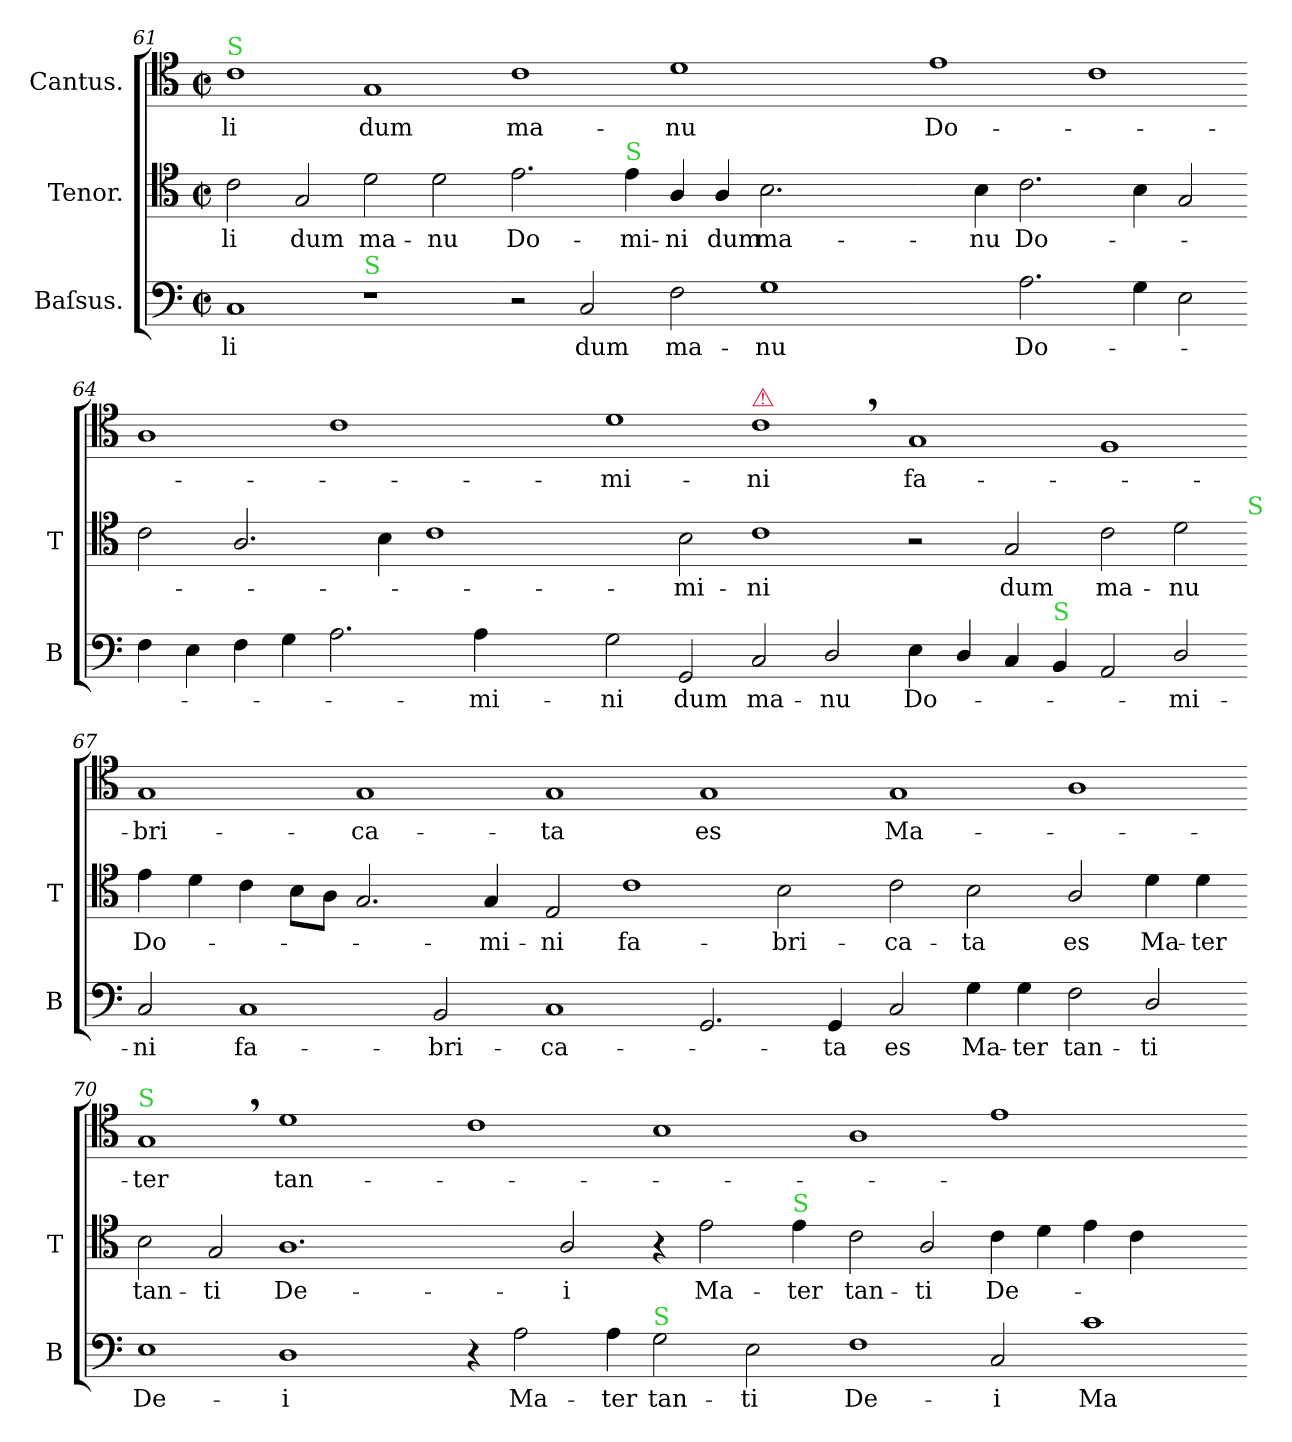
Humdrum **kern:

**kern	**text	**kern	**text	**kern	**text
*part3	*part3	*part2	*part2	*part1	*part1
*staff3	*staff3	*staff2	*staff2	*staff1	*staff1
*I"Baſsus.	*	*I"Tenor.	*	*I"Cantus.	*
*I'B	*	*I'T	*	*	*
*clefF4	*	*clefC4	*	*clefC4	*
*k[]	*	*k[]	*	*k[]	*
*M2/1	*	*M2/1	*	*M2/1	*
*met(c|)	*	*met(c|)	*	*met(c|)	*
=61	=61	=61	=61	=61	=61
!	!	!	!	!LO:TX:a:color=limegreen:t=S	!
1C/	-li	2c\	-li	1c\	-li
.	.	2G/	dum	.	.
!LO:TX:a:color=limegreen:t=S	!	!	!	!	!
1r	.	2d\	ma-	1G/	dum
.	.	2d\	-nu	.	.
=62-	=62-	=62-	=62-	=62-	=62-
2r	.	2.e\	Do-	1c\	ma-
2C/	dum	.	.	.	.
!	!	!LO:TX:a:color=limegreen:t=S	!	!	!
.	.	4e\	-mi-	.	.
2F\	ma-	4A/	-ni	1d\	-nu
.	.	4A/	dum	.	.
1G\	-nu	2.B\	ma-	.	.
.	.	.	.	2ryy	.
.	.	4ryy	.	.	.
=63-	=63-	=63-	=63-	=63-	=63-
2ryy	.	4ryy	.	1e\	Do-
.	.	4B\	-nu	.	.
2.A\	Do-	2.c\	Do-	.	.
.	.	.	.	1c\	.
4G\	.	4B\	.	.	.
2E\	.	2G/	.	.	.
=64-	=64-	=64-	=64-	=64-	=64-
4F\	.	2c\	.	1A\	.
4E\	.	.	.	.	.
4F\	.	2.A/	.	.	.
4G\	.	.	.	.	.
2.A\	.	.	.	1c\	.
.	.	4B\	.	.	.
.	.	1c\	.	.	.
4A\	-mi-	.	.	.	.
2ryy	.	.	.	2ryy	.
=65-	=65-	=65-	=65-	=65-	=65-
2G\	-ni	2ryy	.	1d\	mi-
2GG/	dum	2B\	-mi-	.	.
!	!	!	!	!LO:TX:a:color=crimson:t=⚠	!
2C/	ma-	1c\	-ni	1c,<\	-ni
2D/	-nu	.	.	.	.
=66-	=66-	=66-	=66-	=66-	=66-
4E\	Do-	2r	.	1G/	fa-
4D/	.	.	.	.	.
!	!	!	!LO:LY:i	!	!
4C/	.	2G/	dum	.	.
!LO:TX:a:color=limegreen:t=S	!	!	!	!	!
4BB/	.	.	.	.	.
!	!	!	!LO:LY:i	!	!
2AA/	.	2c\	ma-	1F/	.
!	!	!	!LO:LY:i	!	!
2D/	-mi-	2d\	-nu	.	.
!	!	!LO:TX:a:color=limegreen:t=S	!	!	!
=67-	=67-	=67-	=67-	=67-	=67-
!	!	!	!LO:LY:i	!	!
2C/	-ni	4e\	Do-	1G/	-bri-
.	.	4d\	.	.	.
1C/	fa-	4c\	.	.	.
.	.	8B\L	.	.	.
.	.	8A\J	.	.	.
.	.	2.G/	.	1G/	-ca-
2BB/	-bri-	.	.	.	.
!	!	!	!LO:LY:i	!	!
.	.	4G/	-mi-	.	.
=68-	=68-	=68-	=68-	=68-	=68-
!	!	!	!LO:LY:i	!	!
1C/	-ca-	2E/	-ni	1G/	-ta
.	.	1c\	fa-	.	.
2.GG/	.	.	.	1G/	es
.	.	2B\	-bri-	.	.
4GG/	-ta	.	.	.	.
=69-	=69-	=69-	=69-	=69-	=69-
2C/	es	2c\	-ca-	1G/	Ma-
4G\	Ma-	2B\	-ta	.	.
4G\	-ter	.	.	.	.
2F\	tan-	2A/	es	1A\	.
2D/	-ti	4d\	Ma-	.	.
.	.	4d\	-ter	.	.
=70-	=70-	=70-	=70-	=70-	=70-
!	!	!	!	!LO:TX:a:color=limegreen:t=S	!
1E\	De-	2B\	tan-	1G,</	-ter
.	.	2G/	-ti	.	.
1D\	-i	1.A\	De-	1d\	tan-
2ryy	.	.	.	2ryy	.
=71-	=71-	=71-	=71-	=71-	=71-
4r	.	2ryy	.	1c\	.
2A\	Ma-	.	.	.	.
.	.	2A/	-i	.	.
4A\	-ter	.	.	.	.
!LO:TX:a:color=limegreen:t=S	!	!	!	!	!
2G\	tan-	4r	.	1B\	.
.	.	2e\	Ma-	.	.
2E\	-ti	.	.	.	.
!	!	!LO:TX:a:color=limegreen:t=S	!	!	!
.	.	4e\	-ter	.	.
=72-	=72-	=72-	=72-	=72-	=72-
1F\	De-	2c\	tan-	1A\	.
.	.	2A/	-ti	.	.
2C/	-i	4c\	De-	1e\	.
.	.	4d\	.	.	.
1c\	Ma-	4e\	.	.	.
.	.	4c\	.	.	.
.	.	2ryy	.	2ryy	.
=-	=-	=-	=-	=-	=-
*-	*-	*-	*-	*-	*-
